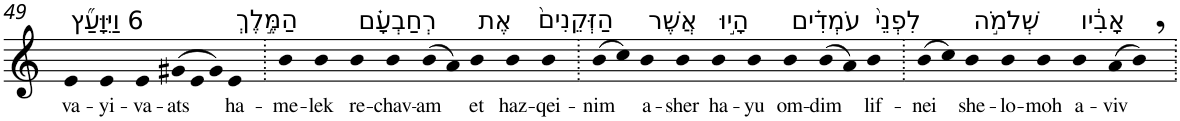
**kern	**text
*part1	*part1
*staff1	*staff1
*I"Piano	*
*I'Pno	*
!!LO:PB:g=z
*clefG2	*
*k[]	*
=49	=49
!LO:TX:a:t=6 וַיִּוָּעַ֞ץ	!
!	!LO:LY:b
4e	va-
!	!LO:LY:b
4e	-yi-
!	!LO:LY:b
4e	-va-
*Xtuplet	*
!	!LO:LY:b
(>12g#X	-ats
12e	.
12g#)	.
!LO:TX:a:t=הַמֶּ֣לֶךְ	!
!	!LO:LY:b
4e	ha-
=50.	=50.
!	!LO:LY:b
4b	-me-
!	!LO:LY:b
4b	-lek
!LO:TX:a:t=רְחַבְעָ֗ם	!
!	!LO:LY:b
4b	re-
!	!LO:LY:b
4b	-chav-
!	!LO:LY:b
(>8b	-am
8a)	.
!LO:TX:a:t=אֶת	!
!	!LO:LY:b
4b	et
!LO:TX:a:t=הַזְּקֵנִים֙	!
!	!LO:LY:b
4b	haz-
!	!LO:LY:b
4b	-qei-
=51.	=51.
!	!LO:LY:b
(>8b	-nim
8cc)	.
!LO:TX:a:t=אֲשֶׁר	!
!	!LO:LY:b
4b	a-
!	!LO:LY:b
4b	-sher
!LO:TX:a:t=הָי֣וּ	!
!	!LO:LY:b
4b	ha-
!	!LO:LY:b
4b	-yu
!LO:TX:a:t=עֹמְדִ֗ים	!
!	!LO:LY:b
4b	om-
!	!LO:LY:b
(>8b	-dim
8a)	.
!LO:TX:a:t=לִפְנֵי֙	!
!	!LO:LY:b
4b	lif-
=52.	=52.
!	!LO:LY:b
(>8b	-nei
8cc)	.
!LO:TX:a:t=שְׁלֹמֹ֣ה	!
!	!LO:LY:b
4b	she-
!	!LO:LY:b
4b	-lo-
!	!LO:LY:b
4b	-moh
!LO:TX:a:t=אָבִ֔יו	!
!	!LO:LY:b
4b	a-
!	!LO:LY:b
(>8a	-viv
8b,)	.
=.	=.
*-	*-
